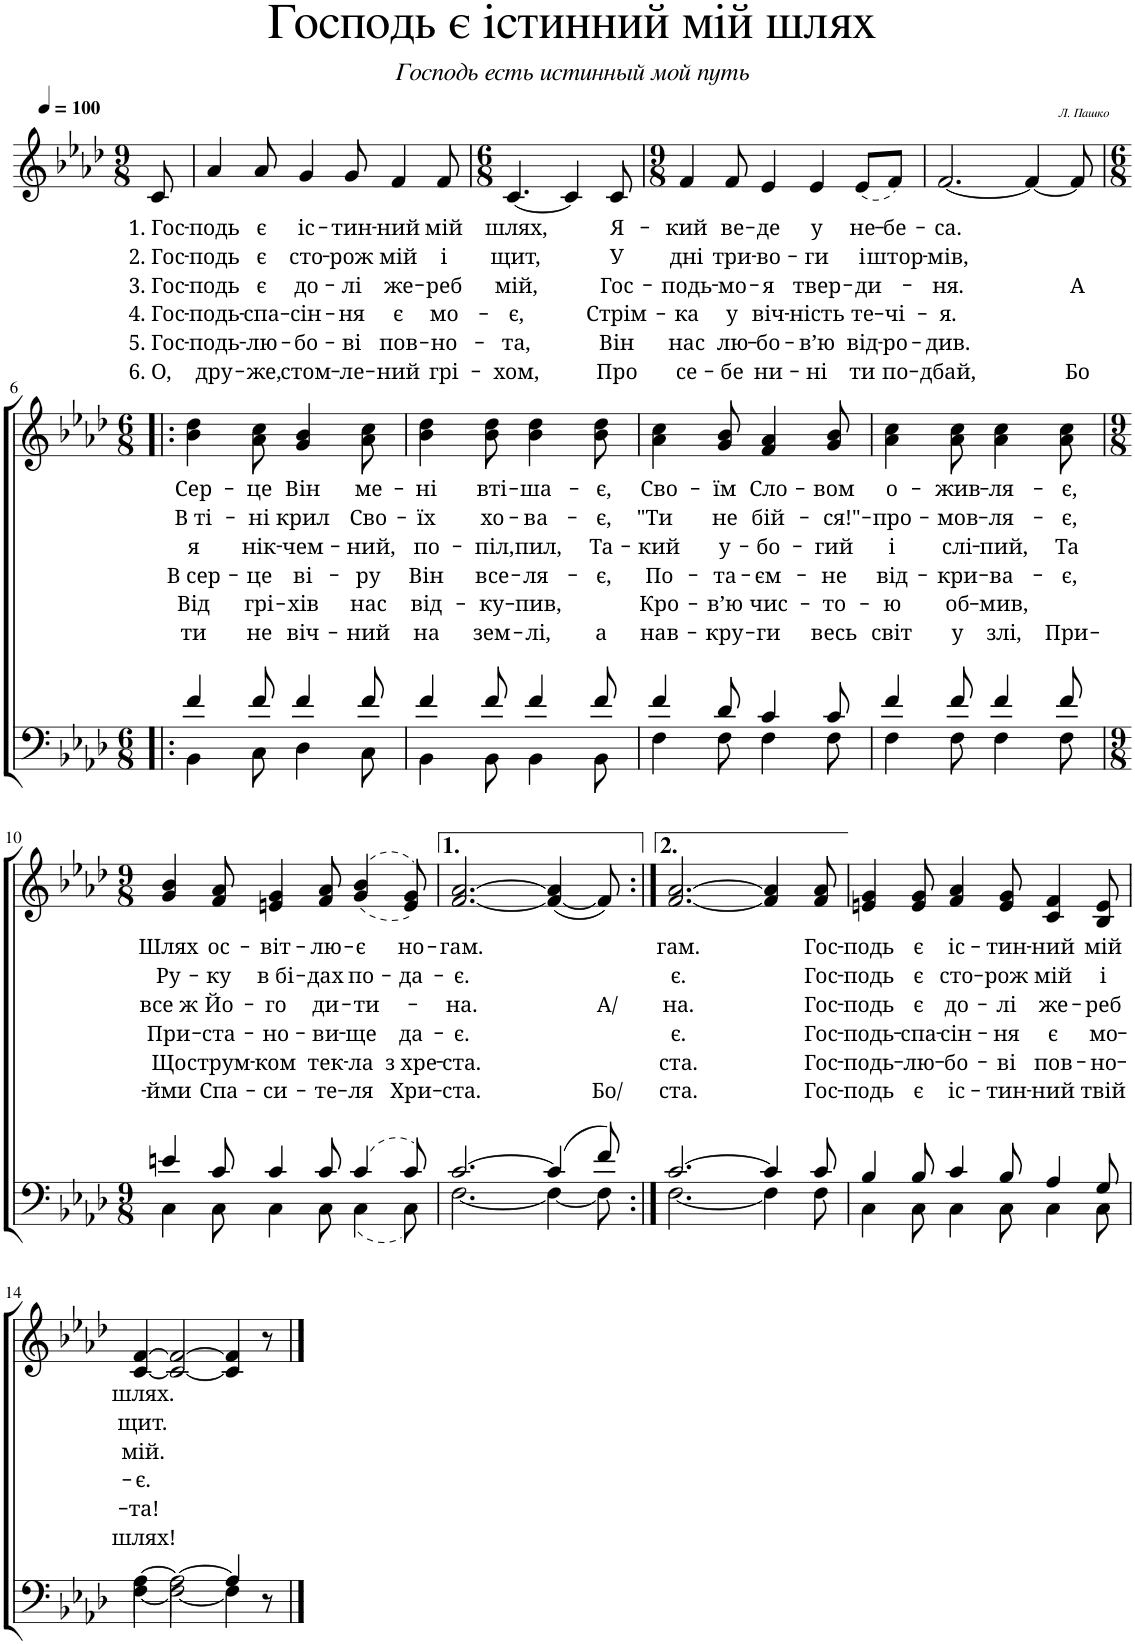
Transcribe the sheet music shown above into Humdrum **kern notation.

**kern	**kern	**text	**text	**text	**text	**text	**text
*part2	*part1	*part1	*part1	*part1	*part1	*part1	*part1
*staff2	*staff1	*staff1	*staff1	*staff1	*staff1	*staff1	*staff1
*stria5	*	*	*	*	*	*	*
*clefF4	*clefG2	*	*	*	*	*	*
*k[b-e-a-d-]	*k[b-e-a-d-]	*	*	*	*	*	*
*M9/8	*M9/8	*	*	*	*	*	*
*MM100	*MM100	*	*	*	*	*	*
=1	=1	=1	=1	=1	=1	=1	=1
!	!	!LO:LY:b	!LO:LY:b	!LO:LY:b	!LO:LY:b	!LO:LY:b	!LO:LY:b
8r	8c/	1. Гос-	2. Гос-	3. Гос-	4. Гос-	5. Гос-	6. О,
=2	=2	=2	=2	=2	=2	=2	=2
!	!	!LO:LY:b	!LO:LY:b	!LO:LY:b	!LO:LY:b	!LO:LY:b	!LO:LY:b
8%9r	4a-/	-подь	-подь	-подь	-подь-	-подь-	дру-
!	!	!LO:LY:b	!LO:LY:b	!LO:LY:b	!LO:LY:b	!LO:LY:b	!LO:LY:b
.	8a-/	є	є	є	-спа-	-лю-	-же,
!	!	!LO:LY:b	!LO:LY:b	!LO:LY:b	!LO:LY:b	!LO:LY:b	!LO:LY:b
.	4g/	іс-	-сто-	до-	-сін-	-бо-	стом-
!	!	!LO:LY:b	!LO:LY:b	!LO:LY:b	!LO:LY:b	!LO:LY:b	!LO:LY:b
.	8g/	-тин-	-рож	-лі	-ня	-ві	-ле-
!	!	!LO:LY:b	!LO:LY:b	!LO:LY:b	!LO:LY:b	!LO:LY:b	!LO:LY:b
.	4f/	-ний	мій	же-	є	пов-	-ний
!	!	!LO:LY:b	!LO:LY:b	!LO:LY:b	!LO:LY:b	!LO:LY:b	!LO:LY:b
.	8f/	мій	і	-реб	мо-	-но-	грі-
=3	=3	=3	=3	=3	=3	=3	=3
*M6/8	*M6/8	*	*	*	*	*	*
!	!	!LO:LY:b	!LO:LY:b	!LO:LY:b	!LO:LY:b	!LO:LY:b	!LO:LY:b
2.r	[<4.c/	шлях,	щит,	мій,	-є,	-та,	-хом,
.	4c/]	.	.	.	.	.	.
!	!	!LO:LY:b	!LO:LY:b	!LO:LY:b	!LO:LY:b	!LO:LY:b	!LO:LY:b
.	8c/	Я-	У	Гос-	Стрім-	Він	Про
=4	=4	=4	=4	=4	=4	=4	=4
*M9/8	*M9/8	*	*	*	*	*	*
!	!	!LO:LY:b	!LO:LY:b	!LO:LY:b	!LO:LY:b	!LO:LY:b	!LO:LY:b
8%9r	4f/	-кий	дні	-подь-	-ка	нас	се-
!	!	!LO:LY:b	!LO:LY:b	!LO:LY:b	!LO:LY:b	!LO:LY:b	!LO:LY:b
.	8f/	ве-	три-	-мо-	у	лю-	-бе
!	!	!LO:LY:b	!LO:LY:b	!LO:LY:b	!LO:LY:b	!LO:LY:b	!LO:LY:b
.	4e-/	-де	-во-	-я	віч-	-бо-	ни-
!	!	!LO:LY:b	!LO:LY:b	!LO:LY:b	!LO:LY:b	!LO:LY:b	!LO:LY:b
.	4e-/	у	-ги	твер-	-ність	-вʼю	-ні
!	!	!LO:LY:b	!LO:LY:b	!LO:LY:b	!LO:LY:b	!LO:LY:b	!LO:LY:b
.	(8e-/L	не-	і	-ди-	те-	від-	ти
!	!	!LO:LY:b	!LO:LY:b	!	!LO:LY:b	!LO:LY:b	!LO:LY:b
.	8f/J)	-бе-	штор-	.	-чі-	-ро-	по-
=5	=5	=5	=5	=5	=5	=5	=5
!	!	!LO:LY:b	!LO:LY:b	!LO:LY:b	!LO:LY:b	!LO:LY:b	!LO:LY:b
8%9r	[2.f/	-са.	-мів,	-ня.	-я.	-див.	-дбай,
.	4f/_	.	.	.	.	.	.
!	!	!	!	!LO:LY:b	!	!	!LO:LY:b
.	8f/]	.	.	А	.	.	Бо
!!LO:LB:g=z
=6!|:	=6!|:	=6!|:	=6!|:	=6!|:	=6!|:	=6!|:	=6!|:
*M6/8	*M6/8	*	*	*	*	*	*
*^	*	*	*	*	*	*	*
!	!	!	!LO:LY:b	!LO:LY:b	!LO:LY:b	!LO:LY:b	!LO:LY:b	!LO:LY:b
4f/	4BB-\	4b-\ 4dd-\	Сер-	В ті-	я	В сер-	Від	ти
!	!	!	!LO:LY:b	!LO:LY:b	!LO:LY:b	!LO:LY:b	!LO:LY:b	!LO:LY:b
8f/	8C\	8a-\ 8cc\	-це	-ні	нік-	-це	грі-	не
!	!	!	!LO:LY:b	!LO:LY:b	!LO:LY:b	!LO:LY:b	!LO:LY:b	!LO:LY:b
4f/	4D-\	4g/ 4b-/	Він	крил	-чем-	ві-	-хів	віч-
!	!	!	!LO:LY:b	!LO:LY:b	!LO:LY:b	!LO:LY:b	!LO:LY:b	!LO:LY:b
8f/	8C\	8a-\ 8cc\	ме-	Сво-	-ний,	-ру	нас	-ний
=7	=7	=7	=7	=7	=7	=7	=7	=7
!	!	!	!LO:LY:b	!LO:LY:b	!LO:LY:b	!LO:LY:b	!LO:LY:b	!LO:LY:b
4f/	4BB-\	4b-\ 4dd-\	-ні	-їх	по-	Він	від-	на
!	!	!	!LO:LY:b	!LO:LY:b	!LO:LY:b	!LO:LY:b	!LO:LY:b	!LO:LY:b
8f/	8BB-\	8b-\ 8dd-\	вті-	хо-	-піл,	все-	-ку-	зем-
!	!	!	!LO:LY:b	!LO:LY:b	!LO:LY:b	!LO:LY:b	!LO:LY:b	!LO:LY:b
4f/	4BB-\	4b-\ 4dd-\	-ша-	-ва-	пил,	-ля-	-пив,	-лі,
!	!	!	!LO:LY:b	!LO:LY:b	!LO:LY:b	!LO:LY:b	!	!LO:LY:b
8f/	8BB-\	8b-\ 8dd-\	-є,	-є,	Та-	-є,	.	а
=8	=8	=8	=8	=8	=8	=8	=8	=8
!	!	!	!LO:LY:b	!LO:LY:b	!LO:LY:b	!LO:LY:b	!LO:LY:b	!LO:LY:b
4f/	4F\	4a-\ 4cc\	Сво-	"Ти	-кий	По-	Кро-	нав-
!	!	!	!LO:LY:b	!LO:LY:b	!LO:LY:b	!LO:LY:b	!LO:LY:b	!LO:LY:b
8d-/	8F\	8g/ 8b-/	-їм	не	у-	-та-	-вʼю	-кру-
!	!	!	!LO:LY:b	!LO:LY:b	!LO:LY:b	!LO:LY:b	!LO:LY:b	!LO:LY:b
4c/	4F\	4f/ 4a-/	Сло-	бій-	-бо-	-єм-	чис-	-ги
!	!	!	!LO:LY:b	!LO:LY:b	!LO:LY:b	!LO:LY:b	!LO:LY:b	!LO:LY:b
8c/	8F\	8g/ 8b-/	-вом	-ся!"-	-гий	-не	-то-	весь
=9	=9	=9	=9	=9	=9	=9	=9	=9
!	!	!	!LO:LY:b	!LO:LY:b	!LO:LY:b	!LO:LY:b	!LO:LY:b	!LO:LY:b
4f/	4F\	4a-\ 4cc\	о-	-про-	і	від-	-ю	світ
!	!	!	!LO:LY:b	!LO:LY:b	!LO:LY:b	!LO:LY:b	!LO:LY:b	!LO:LY:b
8f/	8F\	8a-\ 8cc\	-жив-	-мов-	слі-	-кри-	об-	у
!	!	!	!LO:LY:b	!LO:LY:b	!LO:LY:b	!LO:LY:b	!LO:LY:b	!LO:LY:b
4f/	4F\	4a-\ 4cc\	-ля-	-ля-	-пий,	-ва-	-мив,	злі,
!	!	!	!LO:LY:b	!LO:LY:b	!LO:LY:b	!LO:LY:b	!	!LO:LY:b
8f/	8F\	8a-\ 8cc\	-є,	-є,	Та	-є,	.	При-
!!LO:LB:g=z
=10	=10	=10	=10	=10	=10	=10	=10	=10
*M9/8	*	*M9/8	*	*	*	*	*	*
!	!	!	!LO:LY:b	!LO:LY:b	!LO:LY:b	!LO:LY:b	!LO:LY:b	!LO:LY:b
4en/	4C\	4g/ 4b-/	Шлях	Ру-	все ж	При-	Що	-йми
!	!	!	!LO:LY:b	!LO:LY:b	!LO:LY:b	!LO:LY:b	!LO:LY:b	!LO:LY:b
8c/	8C\	8f/ 8a-/	ос-	-ку	Йо-	-ста-	струм-	Спа-
!	!	!	!LO:LY:b	!LO:LY:b	!LO:LY:b	!LO:LY:b	!LO:LY:b	!LO:LY:b
4c/	4C\	4en/ 4g/	-віт-	в бі-	-го	-но-	-ком	-си-
!	!	!	!LO:LY:b	!LO:LY:b	!LO:LY:b	!LO:LY:b	!LO:LY:b	!LO:LY:b
8c/	8C\	8f/ 8a-/	-лю-	-дах	ди-	-ви-	тек-	-те-
!	!	!	!LO:LY:b	!LO:LY:b	!LO:LY:b	!LO:LY:b	!LO:LY:b	!LO:LY:b
(4c/	(4C\	((>4g/ 4b-/	-є	по-	-ти-	-ще	-ла	-ля
!	!	!	!LO:LY:b	!LO:LY:b	!	!LO:LY:b	!LO:LY:b	!LO:LY:b
8c/)	8C\)	8e/ 8g/))	но-	-да-	.	да-	з хре-	Хри-
=11	=11	=11	=11	=11	=11	=11	=11	=11
!	!	!	!LO:LY:b	!LO:LY:b	!LO:LY:b	!LO:LY:b	!LO:LY:b	!LO:LY:b
[>2.c/	[<2.F\	[2.f/ [2.a-/	-гам.	-є.	-на.	-є.	-ста.	-ста.
(>4c/]	4F\_	(4f/_ 4a-/]	.	.	.	.	.	.
!	!	!	!	!	!LO:LY:b	!	!	!LO:LY:b
8f/)	8F\]	8f/])	.	.	А/	.	.	Бо/
=12:|!	=12:|!	=12:|!	=12:|!	=12:|!	=12:|!	=12:|!	=12:|!	=12:|!
!	!	!	!LO:LY:b	!LO:LY:b	!LO:LY:b	!LO:LY:b	!LO:LY:b	!LO:LY:b
[>2.c/	[<2.F\	[2.f/ [2.a-/	гам.	є.	на.	є.	ста.	ста.
4c/]	4F\]	4f/] 4a-/]	.	.	.	.	.	.
!	!	!	!LO:LY:b	!LO:LY:b	!LO:LY:b	!LO:LY:b	!LO:LY:b	!LO:LY:b
8c/	8F\	8f/ 8a-/	Гос-	Гос-	Гос-	Гос-	Гос-	Гос-
=13	=13	=13	=13	=13	=13	=13	=13	=13
!	!	!	!LO:LY:b	!LO:LY:b	!LO:LY:b	!LO:LY:b	!LO:LY:b	!LO:LY:b
4B-/	4C\	4en/ 4g/	-подь	-подь	-подь	-подь-	-подь-	-подь
!	!	!	!LO:LY:b	!LO:LY:b	!LO:LY:b	!LO:LY:b	!LO:LY:b	!LO:LY:b
8B-/	8C\	8e/ 8g/	є	є	є	спа-	-лю-	є
!	!	!	!LO:LY:b	!LO:LY:b	!LO:LY:b	!LO:LY:b	!LO:LY:b	!LO:LY:b
4c/	4C\	4f/ 4a-/	іс-	сто-	до-	-сін-	-бо-	іс-
!	!	!	!LO:LY:b	!LO:LY:b	!LO:LY:b	!LO:LY:b	!LO:LY:b	!LO:LY:b
8B-/	8C\	8e/ 8g/	-тин-	-рож	-лі	-ня	-ві	-тин-
!	!	!	!LO:LY:b	!LO:LY:b	!LO:LY:b	!LO:LY:b	!LO:LY:b	!LO:LY:b
4A-/	4C\	4c/ 4f/	-ний	мій	же-	є	пов-	-ний
!	!	!	!LO:LY:b	!LO:LY:b	!LO:LY:b	!LO:LY:b	!LO:LY:b	!LO:LY:b
8G/	8C\	8B-/ 8e/	мій	і	-реб	мо-	-но-	твій
!!LO:LB:g=z
=14	=14	=14	=14	=14	=14	=14	=14	=14
!	!	!	!LO:LY:b	!LO:LY:b	!LO:LY:b	!LO:LY:b	!LO:LY:b	!LO:LY:b
[>4A-\	[<4F\	[4c/ [>4f/	шлях.	щит.	мій.	-є.	-та!	шлях!
2A-\_	2F\_	2c/_ 2f/_	.	.	.	.	.	.
4A-/]	4F\]	4c/] 4f/]	.	.	.	.	.	.
8r	8ryy	8r	.	.	.	.	.	.
*v	*v	*	*	*	*	*	*	*
==	==	==	==	==	==	==	==
*-	*-	*-	*-	*-	*-	*-	*-
